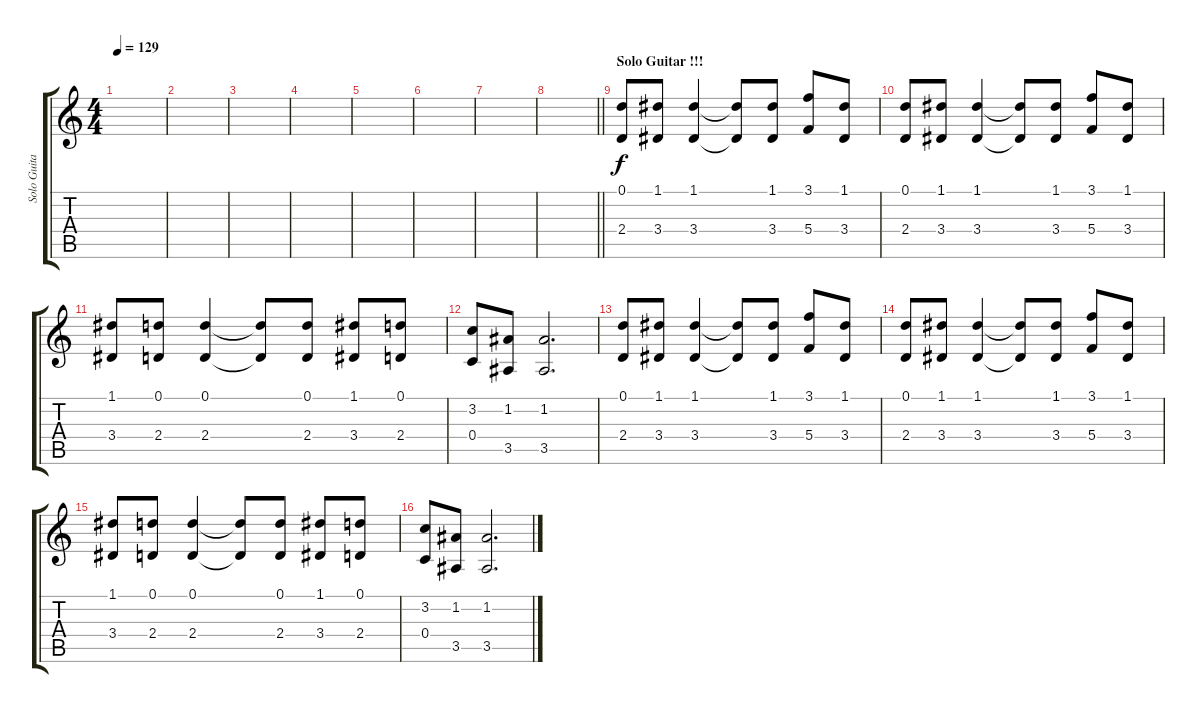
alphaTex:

\track ("Solo Guitar" "Solo Guita") {instrument overdrivenguitar}
\staff {score tabs}
\tuning (D4 A3 F3 C3 G2 D2) {hide}
\ts (4 4)
\tempo 129
\clef g2
\ks c
|
|
|
|
|
|
|
\barLineRight lightlight
|
\section ("" "Solo Guitar !!!")
(0.1 2.4).8 (1.1 3.4).8 (1.1 3.4).4 (1.1{t} 3.4{t}).8 (1.1 3.4).8 (3.1 5.4).8 (1.1 3.4).8 |
(0.1 2.4).8 (1.1 3.4).8 (1.1 3.4).4 (1.1{t} 3.4{t}).8 (1.1 3.4).8 (3.1 5.4).8 (1.1 3.4).8 |
(1.1 3.4).8 (0.1 2.4).8 (0.1 2.4).4 (0.1{t} 2.4{t}).8 (0.1 2.4).8 (1.1 3.4).8 (0.1 2.4).8 |
(3.2 0.4).8 (1.2 3.5).8 (1.2 3.5).2{d} |
(0.1 2.4).8 (1.1 3.4).8 (1.1 3.4).4 (1.1{t} 3.4{t}).8 (1.1 3.4).8 (3.1 5.4).8 (1.1 3.4).8 |
(0.1 2.4).8 (1.1 3.4).8 (1.1 3.4).4 (1.1{t} 3.4{t}).8 (1.1 3.4).8 (3.1 5.4).8 (1.1 3.4).8 |
(1.1 3.4).8 (0.1 2.4).8 (0.1 2.4).4 (0.1{t} 2.4{t}).8 (0.1 2.4).8 (1.1 3.4).8 (0.1 2.4).8 |
(3.2 0.4).8 (1.2 3.5).8 (1.2 3.5).2{d}
